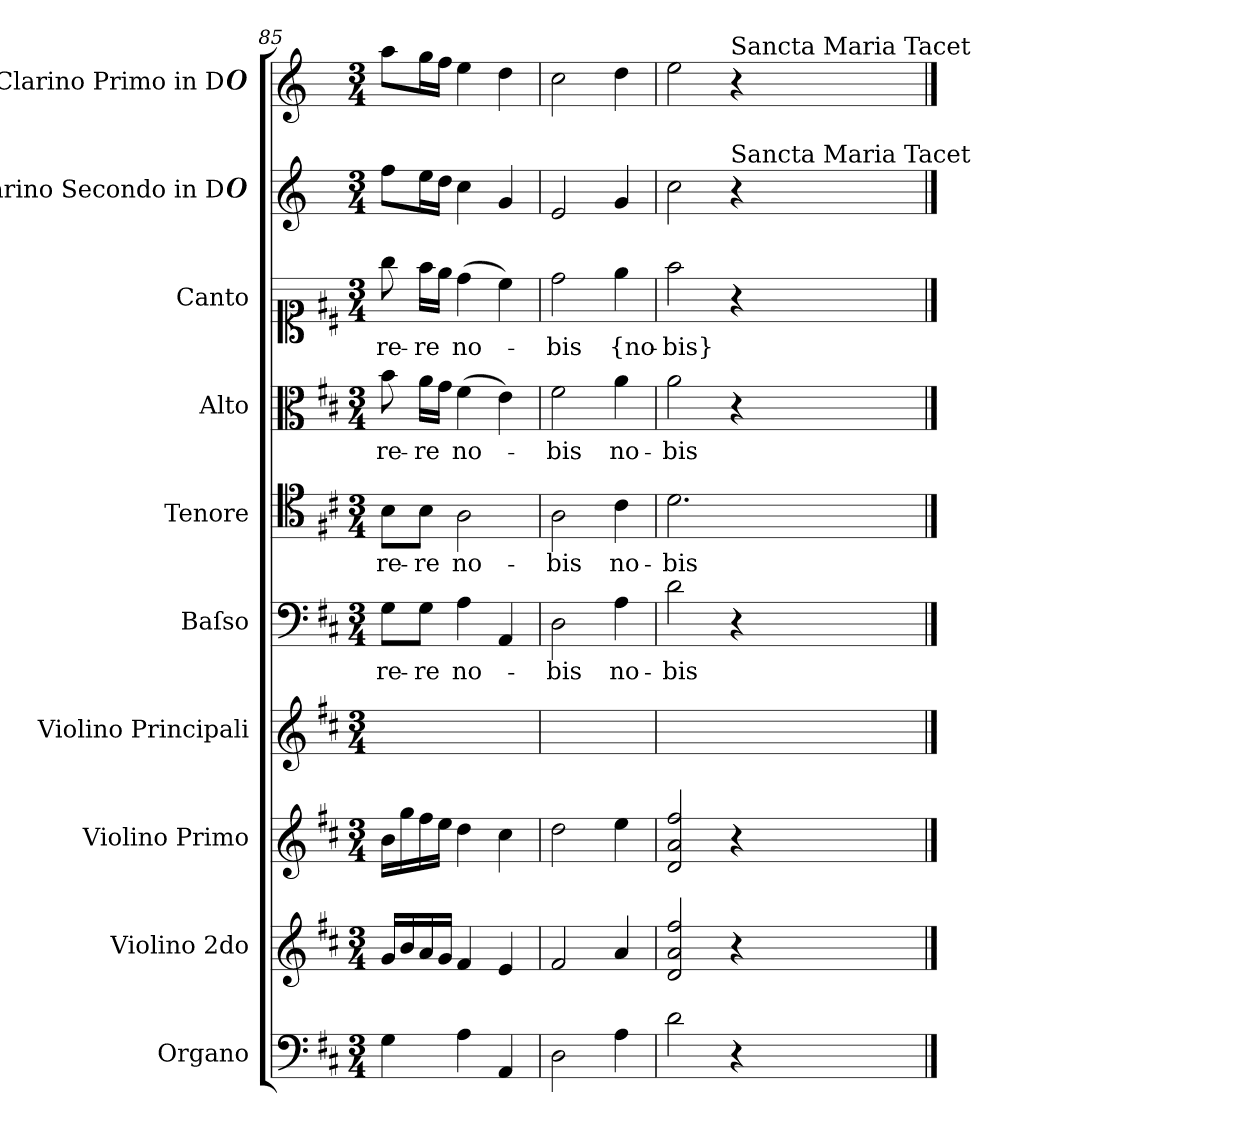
**kern	**kern	**kern	**kern	**kern	**text	**kern	**text	**kern	**text	**kern	**text	**kern	**kern
*part10	*part9	*part8	*part7	*part6	*part6	*part5	*part5	*part4	*part4	*part3	*part3	*part2	*part1
*staff10	*staff9	*staff8	*staff7	*staff6	*staff6	*staff5	*staff5	*staff4	*staff4	*staff3	*staff3	*staff2	*staff1
*I"Organo	*I"Violino 2do	*I"Violino Primo	*I"Violino Principali	*I"Baſso	*	*I"Tenore	*	*I"Alto	*	*I"Canto	*	*I"Clarino Secondo in D#	*I"Clarino Primo in D#
*I'org	*I'vl 2	*I'vl 1	*I'vl princ	*I'B	*	*I'T.	*	*I'A	*	*	*	*I'Clno 2	*I'Clno 1
*clefF4	*clefG2	*clefG2	*clefG2	*clefF4	*	*clefC4	*	*clefC3	*	*clefC1	*	*clefG2	*clefG2
*	*	*	*	*	*	*	*	*	*	*	*	*ITrd-1c-2	*ITrd-1c-2
*k[f#c#]	*k[f#c#]	*k[f#c#]	*k[f#c#]	*k[f#c#]	*	*k[f#c#]	*	*k[f#c#]	*	*k[f#c#]	*	*k[f#c#]	*k[f#c#]
*M3/4	*M3/4	*M3/4	*M3/4	*M3/4	*	*M3/4	*	*M3/4	*	*M3/4	*	*M3/4	*M3/4
=85	=85	=85	=85	=85	=85	=85	=85	=85	=85	=85	=85	=85	=85
4G\	16g/LL	16b\LL	2.ryy	8G\L	-re-	8B\L	-re-	8b\	-re-	8gg\	-re-	8gg\L	8bb\L
.	16b/	16gg\	.	.	.	.	.	.	.	.	.	.	.
.	16a/	16ff#\	.	8G\J	-re	8B\J	-re	16a\LL	-re	16ff#\LL	-re	16ff#\L	16aa\L
.	16g/JJ	16ee\JJ	.	.	.	.	.	16g\JJ	.	16ee\JJ	.	16ee\JJ	16gg\JJ
4A\	4f#/	4dd\	.	4A\	no-	2A\	no-	(4f#\	no-	(4dd\	no-	4dd\	4ff#\
4AA/	4e/	4cc#\	.	4AA/	.	.	.	4e\)	.	4cc#\)	.	4a/	4ee\
=86	=86	=86	=86	=86	=86	=86	=86	=86	=86	=86	=86	=86	=86
2D\	2f#/	2dd\	2.ryy	2D\	-bis	2A\	-bis	2f#\	-bis	2dd\	-bis	2f#/	2dd\
4A\	4a/	4ee\	.	4A\	no-	4c#\	no-	4a\	no-	4ee\	{no-	4a/	4ee\
=87	=87	=87	=87	=87	=87	=87	=87	=87	=87	=87	=87	=87	=87
2d\	2d/ 2a/ 2ff#/	2d/ 2a/ 2ff#/	2.ryy	2d\	-bis	2.d\	-bis	2a\	-bis	2ff#\	-bis}	2dd\	2ff#\
!	!	!	!	!	!	!	!	!	!	!	!	!	!LO:TX:a:t=Sancta Maria Tacet
!	!	!	!	!	!	!	!	!	!	!	!	!LO:TX:a:t=Sancta Maria Tacet	!
4r	4r	4r	.	4r	.	.	.	4r	.	4r	.	4r	4r
==	==	==	==	==	==	==	==	==	==	==	==	==	==
*-	*-	*-	*-	*-	*-	*-	*-	*-	*-	*-	*-	*-	*-
